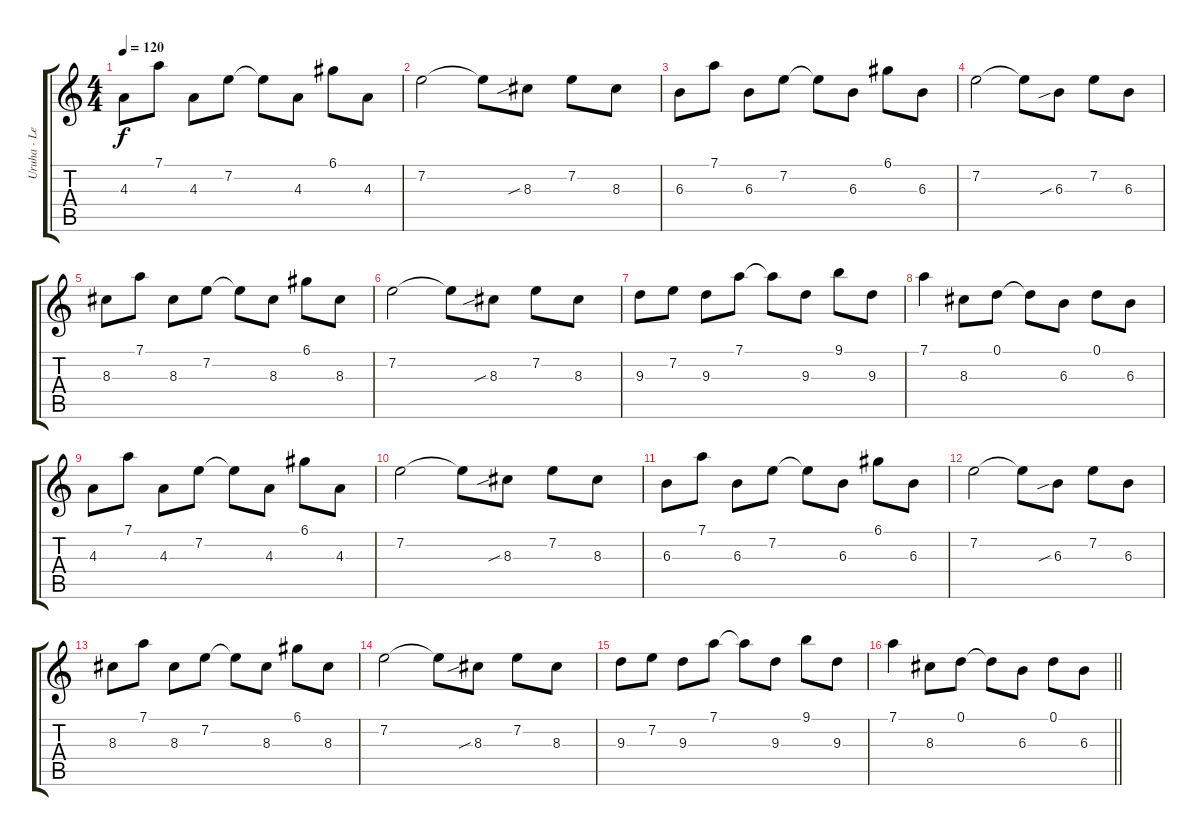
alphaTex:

\track ("Uruha - Lead Guitar" "Uruha - Le") {instrument distortionguitar}
\staff {score tabs}
\tuning (D4 A3 F3 C3 G2 D2) {hide}
\ts (4 4)
\tempo 120
\clef g2
\ks c
4.3.8{dy f} 7.1.8 4.3.8 7.2.8 7.2{t}.8 4.3.8 6.1.8 4.3.8 |
7.2.2 7.2{t}.8 8.3{sib}.8 7.2.8 8.3.8 |
6.3.8 7.1.8 6.3.8 7.2.8 7.2{t}.8 6.3.8 6.1.8 6.3.8 |
7.2.2 7.2{t}.8 6.3{sib}.8 7.2.8 6.3.8 |
8.3.8 7.1.8 8.3.8 7.2.8 7.2{t}.8 8.3.8 6.1.8 8.3.8 |
7.2.2 7.2{t}.8 8.3{sib}.8 7.2.8 8.3.8 |
9.3.8 7.2.8 9.3.8 7.1.8 7.1{t}.8 9.3.8 9.1.8 9.3.8 |
7.1.4 8.3.8 0.1.8 0.1{t}.8 6.3.8 0.1.8 6.3.8 |
4.3.8 7.1.8 4.3.8 7.2.8 7.2{t}.8 4.3.8 6.1.8 4.3.8 |
7.2.2 7.2{t}.8 8.3{sib}.8 7.2.8 8.3.8 |
6.3.8 7.1.8 6.3.8 7.2.8 7.2{t}.8 6.3.8 6.1.8 6.3.8 |
7.2.2 7.2{t}.8 6.3{sib}.8 7.2.8 6.3.8 |
8.3.8 7.1.8 8.3.8 7.2.8 7.2{t}.8 8.3.8 6.1.8 8.3.8 |
7.2.2 7.2{t}.8 8.3{sib}.8 7.2.8 8.3.8 |
9.3.8 7.2.8 9.3.8 7.1.8 7.1{t}.8 9.3.8 9.1.8 9.3.8 |
\barLineRight lightlight
7.1.4 8.3.8 0.1.8 0.1{t}.8 6.3.8 0.1.8 6.3.8
